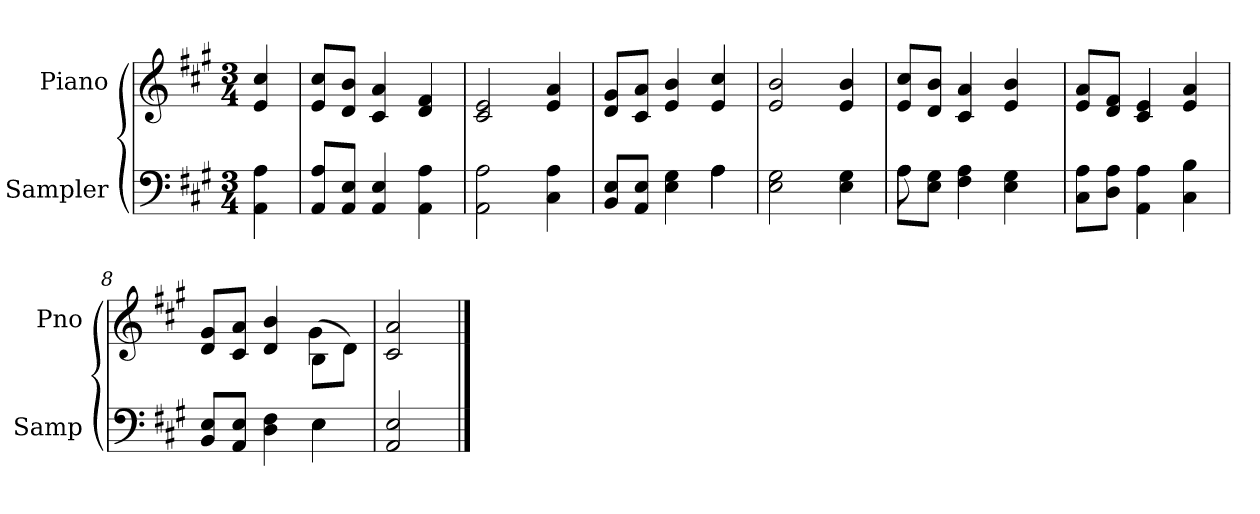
**kern	**kern
*part2	*part1
*staff2	*staff1
*I"Sampler	*I"Piano
*I'Samp	*I'Pno
*clefF4	*clefG2
*k[f#c#g#]	*k[f#c#g#]
*A:	*A:
*M3/4	*M3/4
=1	=1
4AA 4A	4e 4cc#
=2	=2
8AA/ 8A/L	8e/ 8cc#/L
8AA/ 8E/J	8d/ 8b/J
4AA 4E	4c# 4a
4AA 4A	4d 4f#
=3	=3
2AA 2A	2c# 2e
4C# 4A	4e 4a
=4	=4
*^	*
8BB/ 8E/L	2ryy	8d/ 8g#/L
8AA/ 8E/J	.	8c#/ 8a/J
4E 4G#	.	4e 4b
4A\	4A	4e 4cc#
*v	*v	*
=5	=5
2E 2G#	2e 2b
4E 4G#	4e 4b
=6	=6
*^	*
8A\L	8A	8e/ 8cc#/L
8E\ 8G#\J	2ryy	8d/ 8b/J
4F# 4A	.	4c# 4a
4E 4G#	.	4e 4b
.	8ryy	.
*v	*v	*
=7	=7
8C#\ 8A\L	8e/ 8a/L
8D\ 8A\J	8d/ 8f#/J
4AA 4A	4c# 4e
4C# 4B	4e 4a
=8	=8
*^	*^
8BB/ 8E/L	2ryy	8d/ 8g#/L	2ryy
8AA/ 8E/J	.	8c#/ 8a/J	.
4D 4F#	.	4d 4b	.
4E\	4E	(8B\L	4g#
.	.	8d\J)	.
*v	*v	*	*
*	*v	*v
=9	=9
2AA 2E	2c# 2a
==	==
*-	*-
